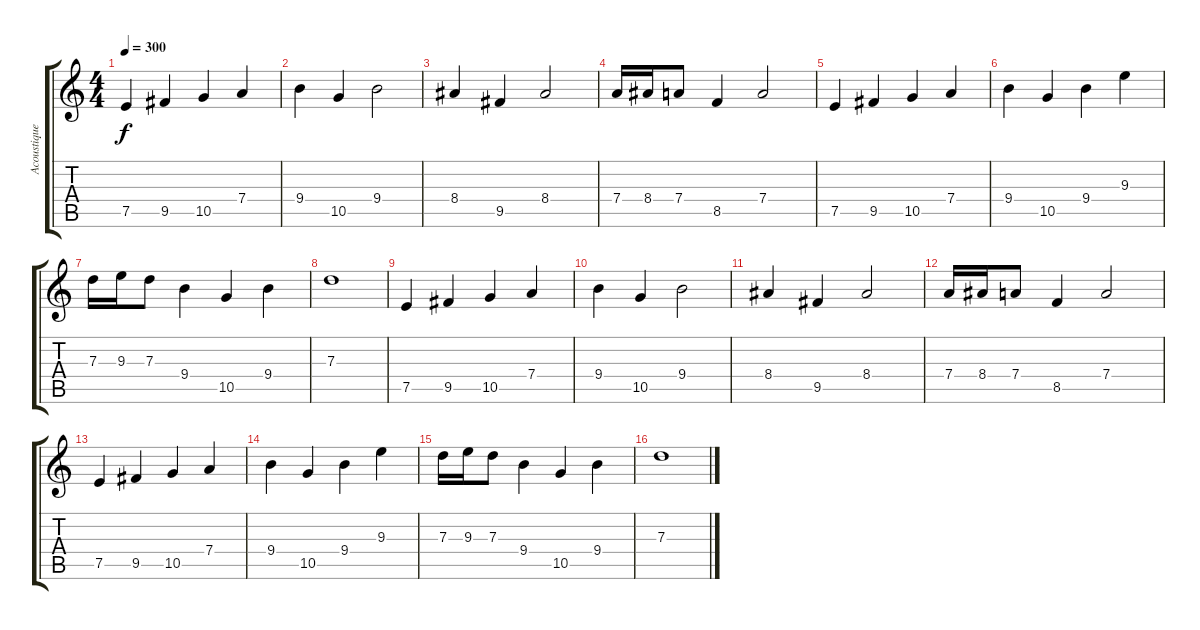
\track ("Acoustique" "Acoustique") {instrument acousticguitarnylon}
\staff {score tabs}
\tuning (E4 B3 G3 D3 A2 E2) {hide}
\ts (4 4)
\tempo 300
\clef g2
\ks c
7.5.4{dy f instrument acousticguitarnylon} 9.5.4 10.5.4 7.4.4 |
9.4.4 10.5.4 9.4.2 |
8.4.4 9.5.4 8.4.2 |
7.4.16 8.4.16 7.4.8 8.5.4 7.4.2 |
7.5.4 9.5.4 10.5.4 7.4.4 |
9.4.4 10.5.4 9.4.4 9.3.4 |
7.3.16 9.3.16 7.3.8 9.4.4 10.5.4 9.4.4 |
7.3.1 |
7.5.4 9.5.4 10.5.4 7.4.4 |
9.4.4 10.5.4 9.4.2 |
8.4.4 9.5.4 8.4.2 |
7.4.16 8.4.16 7.4.8 8.5.4 7.4.2 |
7.5.4 9.5.4 10.5.4 7.4.4 |
9.4.4 10.5.4 9.4.4 9.3.4 |
7.3.16 9.3.16 7.3.8 9.4.4 10.5.4 9.4.4 |
7.3.1
